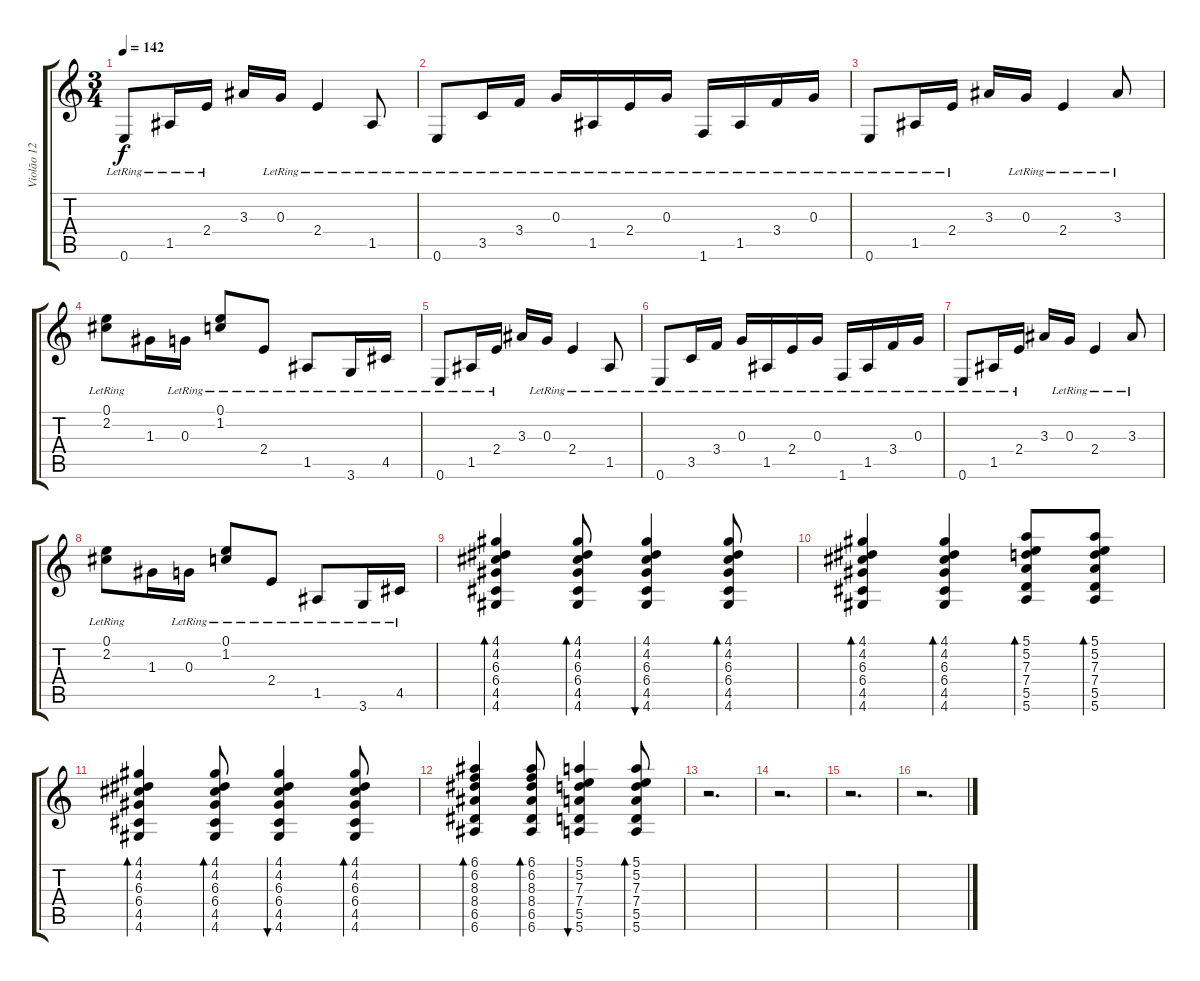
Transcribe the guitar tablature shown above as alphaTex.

\track ("Violão 12 Cordas" "Violão 12 ") {instrument acousticguitarsteel}
\staff {score tabs}
\tuning (E4 B3 G3 D3 A2 E2) {hide}
\ts (3 4)
\tempo 142
\clef g2
\ks c
0.6{lr}.8{dy f} 1.5{lr}.16 2.4{lr}.16 3.3.16 0.3{lr}.16 2.4{lr}.4 1.5{lr}.8 |
0.6{lr}.8 3.5{lr}.16 3.4{lr}.16 0.3{lr}.16 1.5{lr}.16 2.4{lr}.16 0.3{lr}.16 1.6{lr}.16 1.5{lr}.16 3.4{lr}.16 0.3{lr}.16 |
0.6{lr}.8 1.5{lr}.16 2.4{lr}.16 3.3.16 0.3{lr}.16 2.4{lr}.4 3.3{lr}.8 |
(0.1{lr} 2.2{lr}).8 1.3.16 0.3{lr}.16 (0.1{lr} 1.2{lr}).8 2.4{lr}.8 1.5{lr}.8 3.6{lr}.16 4.5{lr}.16 |
0.6{lr}.8 1.5{lr}.16 2.4{lr}.16 3.3.16 0.3{lr}.16 2.4{lr}.4 1.5{lr}.8 |
0.6{lr}.8 3.5{lr}.16 3.4{lr}.16 0.3{lr}.16 1.5{lr}.16 2.4{lr}.16 0.3{lr}.16 1.6{lr}.16 1.5{lr}.16 3.4{lr}.16 0.3{lr}.16 |
0.6{lr}.8 1.5{lr}.16 2.4{lr}.16 3.3.16 0.3{lr}.16 2.4{lr}.4 3.3{lr}.8 |
(0.1{lr} 2.2{lr}).8 1.3.16 0.3{lr}.16 (0.1{lr} 1.2{lr}).8 2.4{lr}.8 1.5{lr}.8 3.6{lr}.16 4.5{lr}.16 |
(4.1 4.2 6.3 6.4 4.5 4.6).4{bd 120} (4.1 4.2 6.3 6.4 4.5 4.6).8{bd 120} (4.1 4.2 6.3 6.4 4.5 4.6).4{bu 120} (4.1 4.2 6.3 6.4 4.5 4.6).8{bd 120} |
(4.1 4.2 6.3 6.4 4.5 4.6).4{bd 120} (4.1 4.2 6.3 6.4 4.5 4.6).4{bd 120} (5.1 5.2 7.3 7.4 5.5 5.6).8{bd 120} (5.1 5.2 7.3 7.4 5.5 5.6).8{bd 120} |
(4.1 4.2 6.3 6.4 4.5 4.6).4{bd 120} (4.1 4.2 6.3 6.4 4.5 4.6).8{bd 120} (4.1 4.2 6.3 6.4 4.5 4.6).4{bu 120} (4.1 4.2 6.3 6.4 4.5 4.6).8{bd 120} |
(6.1 6.2 8.3 8.4 6.5 6.6).4{bd 120} (6.1 6.2 8.3 8.4 6.5 6.6).8{bd 120} (5.1 5.2 7.3 7.4 5.5 5.6).4{bu 120} (5.1 5.2 7.3 7.4 5.5 5.6).8{bd 120} |
r.2{d} |
r.2{d} |
r.2{d} |
r.2{d}
